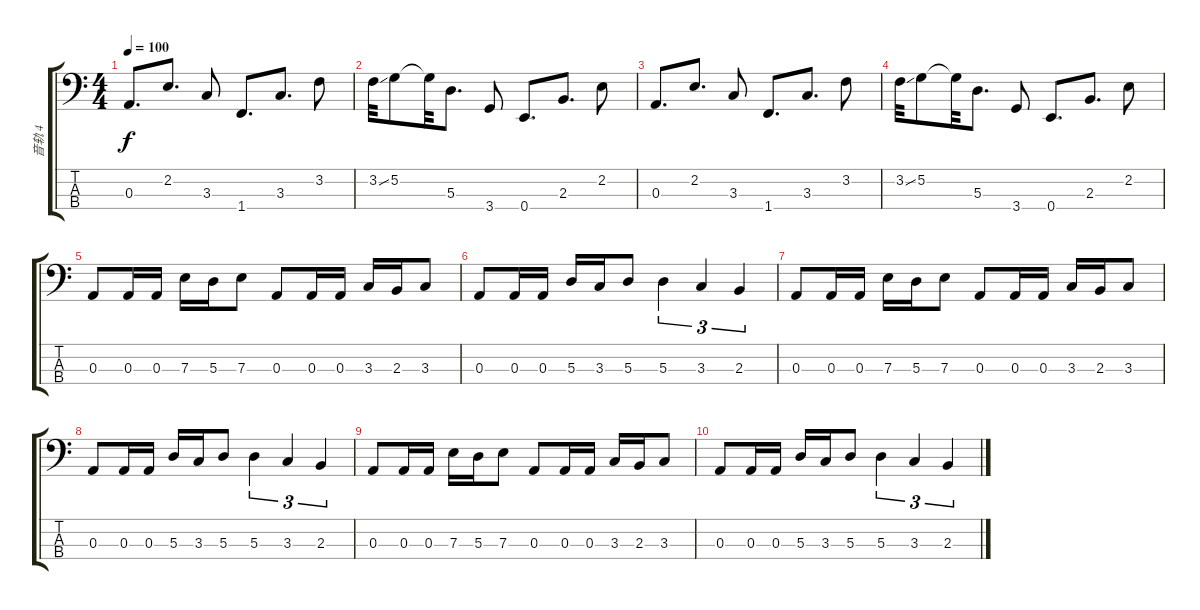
\track ("音轨 4" "音轨 4") {instrument electricbassfinger}
\staff {score tabs}
\tuning (G2 D2 A1 E1) {hide}
\ts (4 4)
\tempo 100
\clef f4
\ks c
0.3.8{d dy f} 2.2.8{d} 3.3.8 1.4.8{d} 3.3.8{d} 3.2.8 |
3.2{ss}.32 5.2.8 5.2{t}.32 5.3.8{d} 3.4.8 0.4.8{d txt ""} 2.3.8{d} 2.2.8 |
0.3.8{d} 2.2.8{d} 3.3.8 1.4.8{d} 3.3.8{d} 3.2.8 |
3.2{ss}.32 5.2.8 5.2{t}.32 5.3.8{d} 3.4.8 0.4.8{d} 2.3.8{d} 2.2.8 |
0.3.8 0.3.16 0.3.16 7.3.16 5.3.16 7.3.8 0.3.8 0.3.16 0.3.16 3.3.16 2.3.16 3.3.8 |
0.3.8 0.3.16 0.3.16 5.3.16 3.3.16 5.3.8 5.3.4{tu (3 2)} 3.3.4{tu (3 2)} 2.3.4{tu (3 2)} |
0.3.8 0.3.16 0.3.16 7.3.16 5.3.16 7.3.8 0.3.8 0.3.16 0.3.16 3.3.16 2.3.16 3.3.8 |
0.3.8 0.3.16 0.3.16 5.3.16 3.3.16 5.3.8 5.3.4{tu (3 2)} 3.3.4{tu (3 2)} 2.3.4{tu (3 2)} |
0.3.8 0.3.16 0.3.16 7.3.16 5.3.16 7.3.8 0.3.8 0.3.16 0.3.16 3.3.16 2.3.16 3.3.8 |
0.3.8 0.3.16 0.3.16 5.3.16 3.3.16 5.3.8 5.3.4{tu (3 2)} 3.3.4{tu (3 2)} 2.3.4{tu (3 2)}
